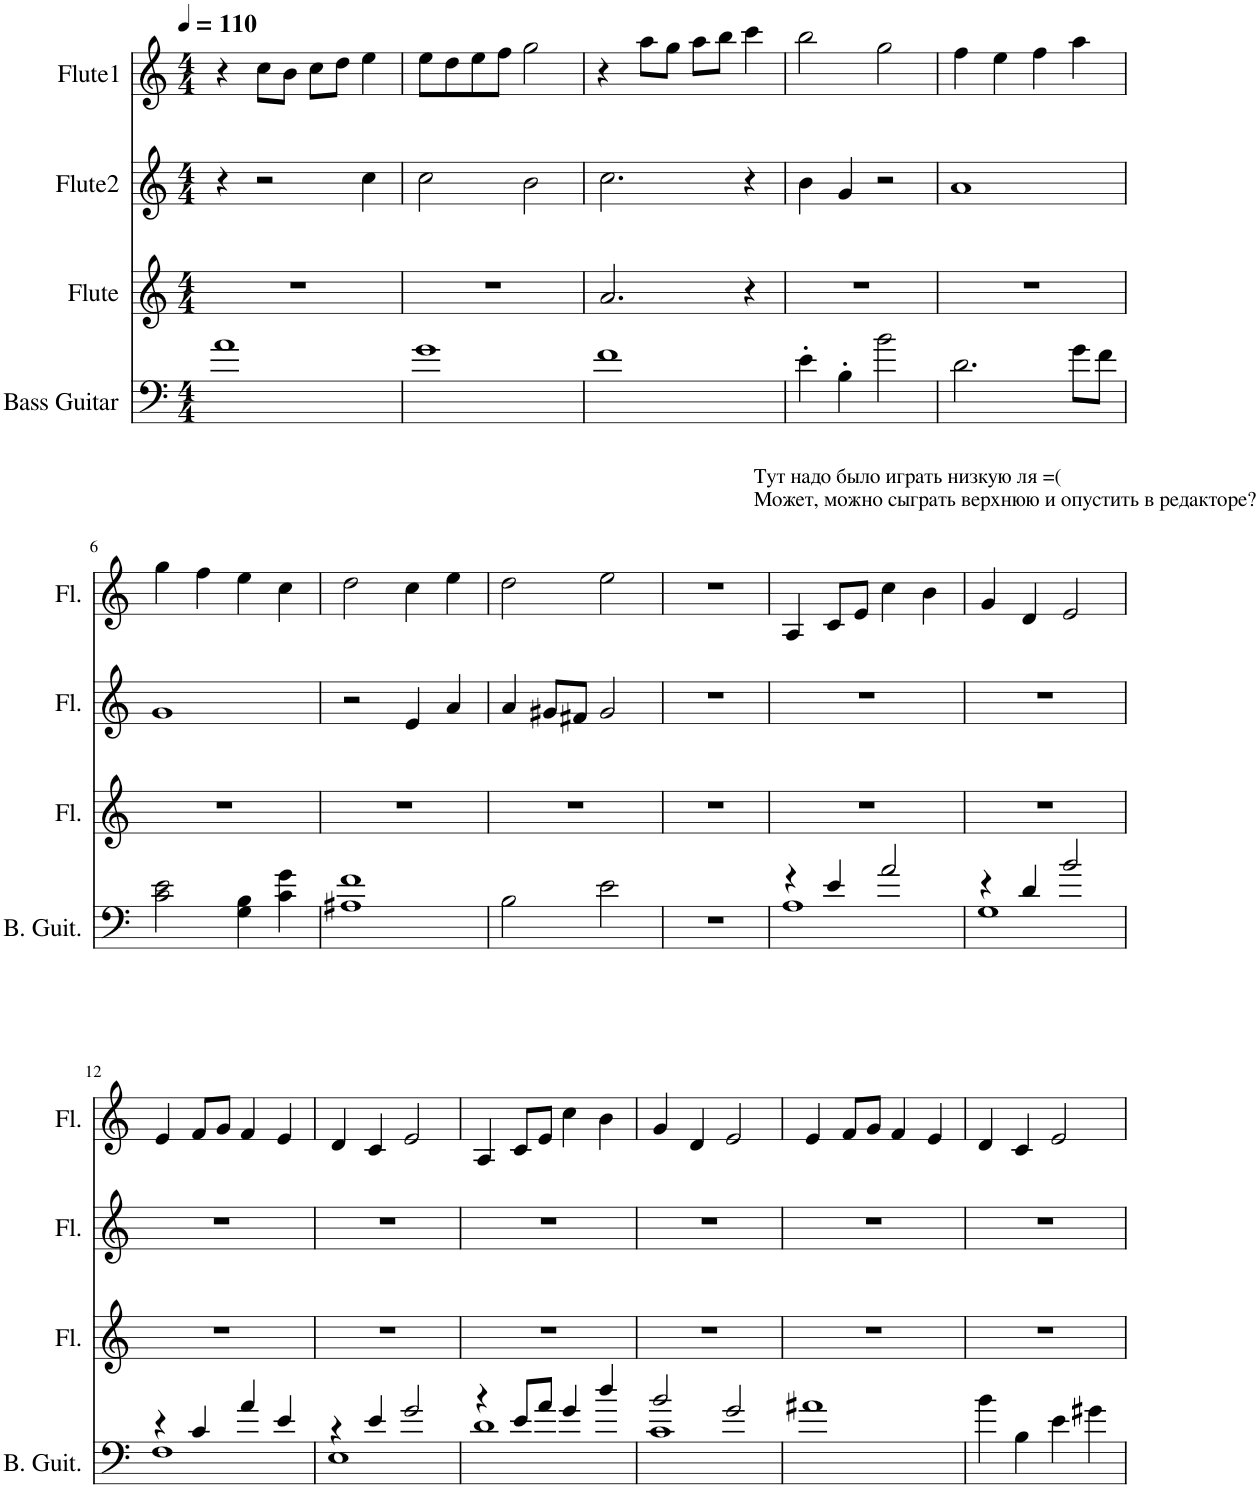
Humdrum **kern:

**kern	**kern	**kern	**kern
*part4	*part3	*part2	*part1
*staff4	*staff3	*staff2	*staff1
*I"Bass Guitar	*I"Flute	*I"Flute2	*I"Flute1
*I'B. Guit.	*I'Fl.	*I'Fl.	*I'Fl.
*clefF4	*clefG2	*clefG2	*clefG2
*Trd7c12	*	*	*
*k[]	*k[]	*k[]	*k[]
*M4/4	*M4/4	*M4/4	*M4/4
*MM110	*MM110	*MM110	*MM110
=1	=1	=1	=1
1a	1r	4r	4r
.	.	2r	8cc\L
.	.	.	8b\J
.	.	.	8cc\L
.	.	.	8dd\J
.	.	4cc\	4ee\
=2	=2	=2	=2
1g	1r	2cc\	8ee\L
.	.	.	8dd\
.	.	.	8ee\
.	.	.	8ff\J
.	.	2b\	2gg\
=3	=3	=3	=3
1f	2.a/	2.cc\	4r
.	.	.	8aa\L
.	.	.	8gg\J
.	.	.	8aa\L
.	.	.	8bb\J
.	4r	4r	4ccc\
=4	=4	=4	=4
4e'\	1r	4b\	2bb\
4B'\	.	4g/	.
2b\	.	2r	2gg\
=5	=5	=5	=5
2.d\	1r	1a	4ff\
.	.	.	4ee\
.	.	.	4ff\
8g\L	.	.	4aa\
8f\J	.	.	.
!!LO:LB:g=z
=6	=6	=6	=6
2c\ 2e\	1r	1g	4gg\
.	.	.	4ff\
4G\ 4B\	.	.	4ee\
4c\ 4g\	.	.	4cc\
=7	=7	=7	=7
1A#X 1f	1r	2r	2dd\
.	.	4e/	4cc\
.	.	4a/	4ee\
=8	=8	=8	=8
2B\	1r	4a/	2dd\
.	.	8g#X/L	.
.	.	8f#X/J	.
2e\	.	2g#/	2ee\
=9	=9	=9	=9
1r	1r	1r	1r
=10	=10	=10	=10
*^	*	*	*
!	!	!	!	!LO:TX:a:t=Тут надо было играть низкую ля =(
!	!	!	!	!LO:TX:a:t=Может, можно сыграть верхнюю и опустить в редакторе?
4r	1A	1r	1r	4A/
4e/	.	.	.	8c/L
.	.	.	.	8e/J
2a/	.	.	.	4cc\
.	.	.	.	4b\
=11	=11	=11	=11	=11
4r	1G	1r	1r	4g/
4d/	.	.	.	4d/
2b/	.	.	.	2e/
!!LO:LB:g=z
=12	=12	=12	=12	=12
4r	1F	1r	1r	4e/
4c/	.	.	.	8f/L
.	.	.	.	8g/J
4a/	.	.	.	4f/
4e/	.	.	.	4e/
=13	=13	=13	=13	=13
4r	1E	1r	1r	4d/
4e/	.	.	.	4c/
2g/	.	.	.	2e/
=14	=14	=14	=14	=14
4r	1d	1r	1r	4A/
8e/L	.	.	.	8c/L
8a/J	.	.	.	8e/J
4g/	.	.	.	4cc\
4dd/	.	.	.	4b\
=15	=15	=15	=15	=15
2b/	1c	1r	1r	4g/
.	.	.	.	4d/
2g/	.	.	.	2e/
*v	*v	*	*	*
=16	=16	=16	=16
1a#X	1r	1r	4e/
.	.	.	8f/L
.	.	.	8g/J
.	.	.	4f/
.	.	.	4e/
=17	=17	=17	=17
4b\	1r	1r	4d/
4B\	.	.	4c/
4e\	.	.	2e/
4g#X\	.	.	.
=	=	=	=
*-	*-	*-	*-
